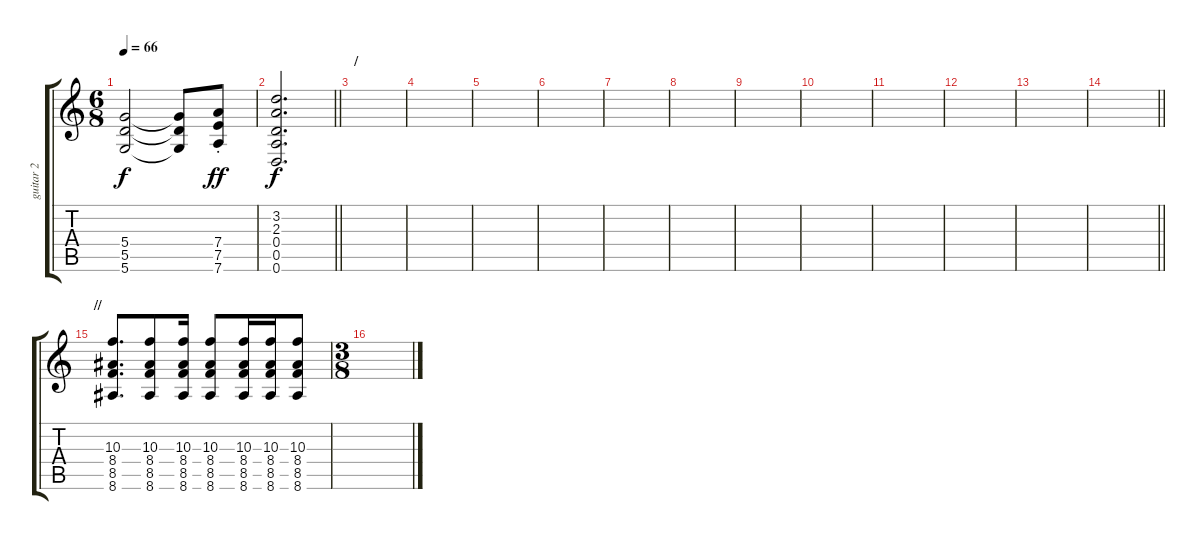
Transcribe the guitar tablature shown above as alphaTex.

\track ("guitar 2" "guitar 2") {instrument electricguitarjazz}
\staff {score tabs}
\tuning (E4 B3 G3 D3 A2 D2) {hide}
\ts (6 8)
\tempo 66
\clef g2
\ks c
(5.4 5.5 5.6).2{dy f} (5.4{t} 5.5{t} 5.6{t}).8 (7.4{st} 7.5{st} 7.6{st}).8{dy ff} |
\barLineRight lightlight
(3.2 2.3 0.4 0.5 0.6).2{d dy f} |
\section ("" "/")
|
|
|
|
|
|
|
|
|
|
|
\barLineRight lightlight
|
\section ("" "//")
(10.3 8.4 8.5 8.6).8{d volume 11} (10.3 8.4 8.5 8.6).8 (10.3 8.4 8.5 8.6).16 (10.3 8.4 8.5 8.6).8 (10.3 8.4 8.5 8.6).16 (10.3 8.4 8.5 8.6).16 (10.3 8.4 8.5 8.6).8 |
\ts (3 8)
